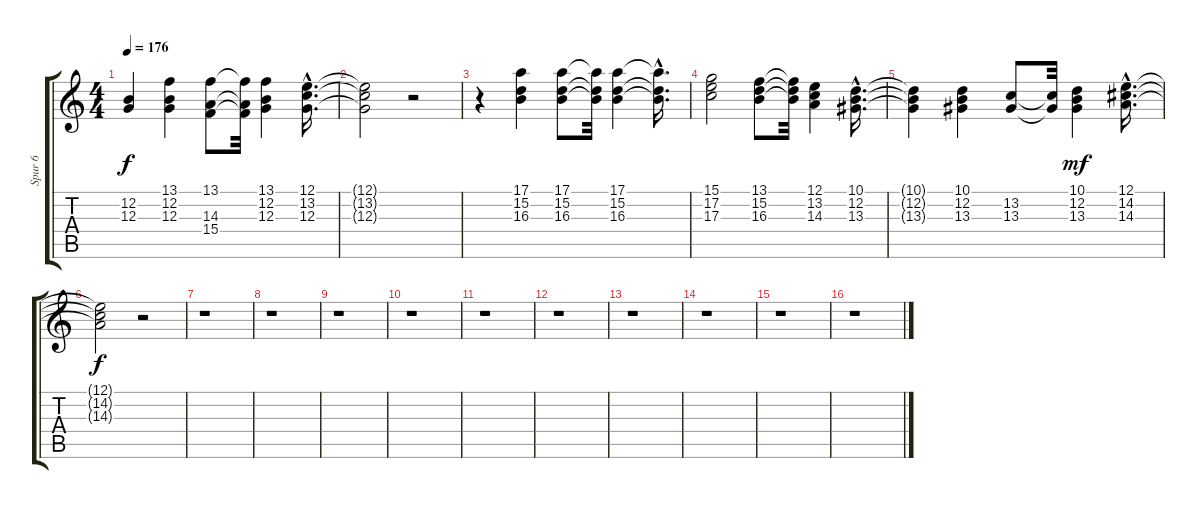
\track ("Spur 6" "Spur 6") {instrument lead6voice}
\staff {score tabs}
\tuning (E4 B3 G3 D3 A2 E2) {hide}
\ts (4 4)
\tempo 176
\clef g2
\ks c
(12.2 12.3).4{dy f} (13.1 12.2 12.3).4 (13.1 14.3 15.4).8 (13.1{t} 14.3{t} 15.4{t}).32 (13.1 12.2 12.3).4 (12.1{hac} 13.2{hac} 12.3{hac}).16{d} |
(12.1{t} 13.2{t} 12.3{t}).2 r.2 |
r.4 (17.1 15.2 16.3).4 (17.1 15.2 16.3).8 (17.1{t} 15.2{t} 16.3{t}).32 (17.1 15.2 16.3).4 (17.1{hac t} 15.2{hac t} 16.3{hac t}).16{d} |
(15.1 17.2 17.3).2 (13.1 15.2 16.3).8 (13.1{t} 15.2{t} 16.3{t}).32 (12.1 13.2 14.3).4 (10.1{hac} 12.2{hac} 13.3{hac}).16{d} |
(10.1{t} 12.2{t} 13.3{t}).4 (10.1 12.2 13.3).4 (13.2 13.3).8 (13.2{t} 13.3{t}).32 (10.1 12.2 13.3).4{dy mf} (12.1{hac} 14.2{hac} 14.3{hac}).16{d} |
(12.1{t} 14.2{t} 14.3{t}).2{dy f} r.2 |
r.1 |
r.1 |
r.1 |
r.1 |
r.1 |
r.1 |
r.1 |
r.1 |
r.1 |
r.1
